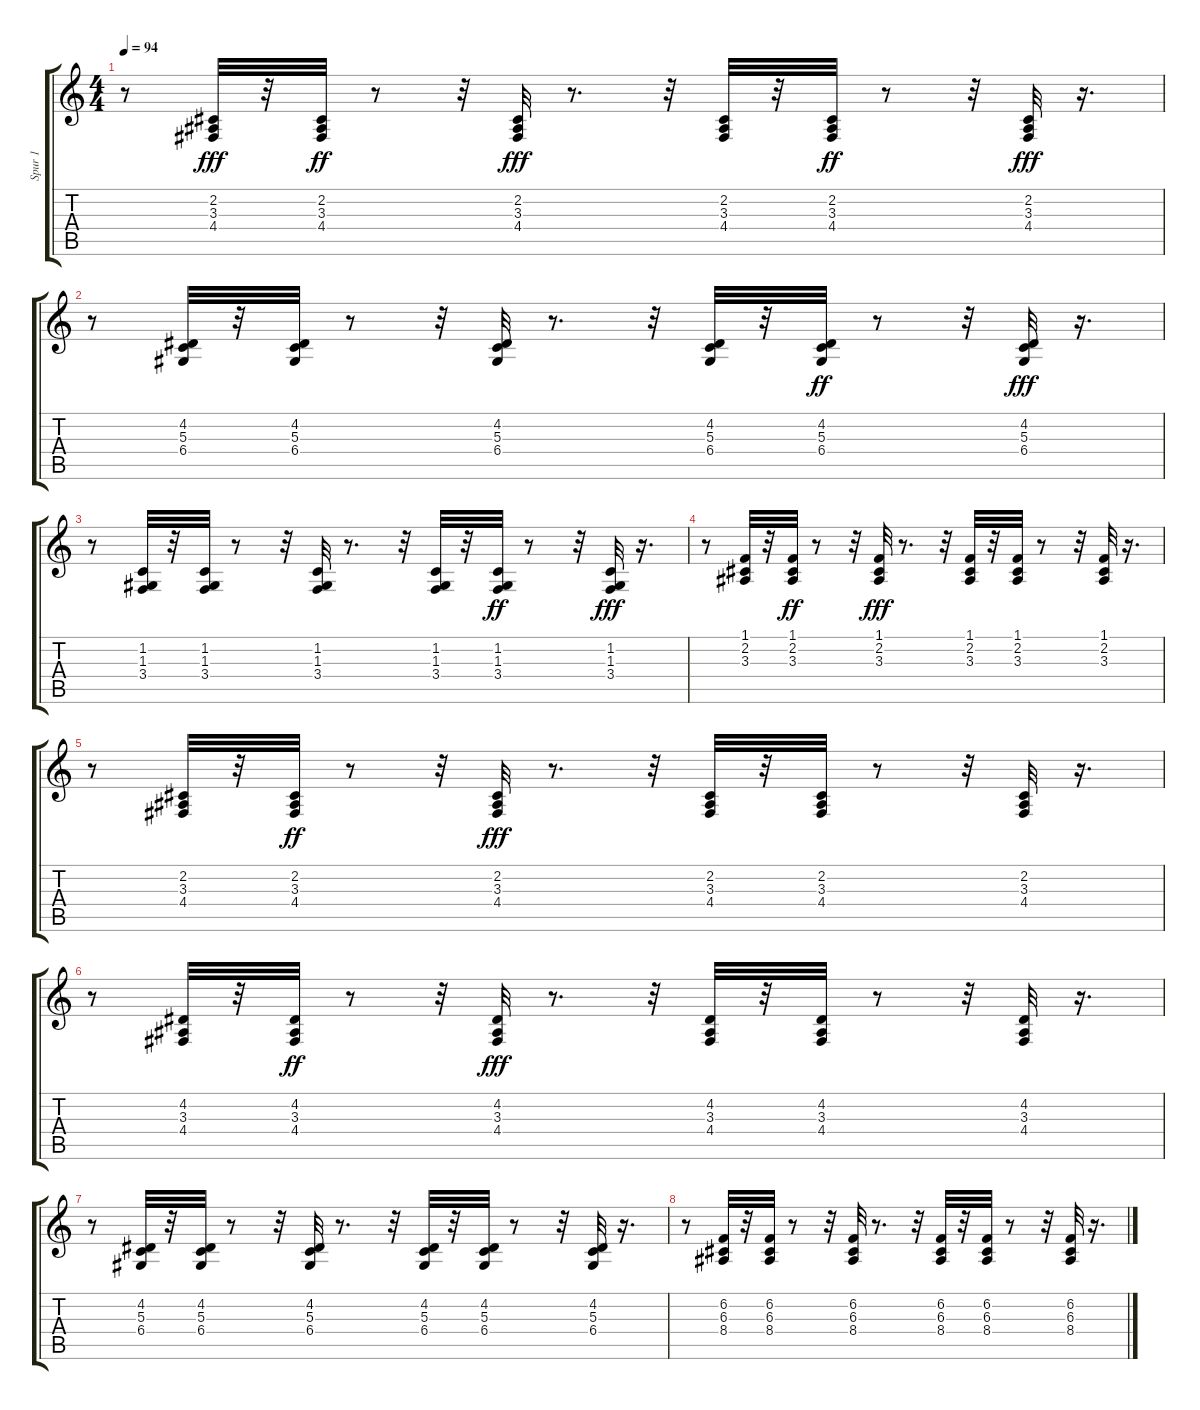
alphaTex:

\track ("Spur 1" "Spur 1") {instrument brightacousticpiano}
\staff {score tabs}
\tuning (E4 B3 G3 D3 A2 E2) {hide}
\ts (4 4)
\tempo 94
\clef g2
\ks c
r.8{dy fff} (2.2 3.3 4.4).32 r.32 (2.2 3.3 4.4).32{dy ff} r.8 r.32 (2.2 3.3 4.4).32{dy fff} r.8{d} r.32 (2.2 3.3 4.4).32 r.32 (2.2 3.3 4.4).32{dy ff} r.8 r.32 (2.2 3.3 4.4).32{dy fff} r.16{d} |
r.8 (4.2 5.3 6.4).32 r.32 (4.2 5.3 6.4).32 r.8 r.32 (4.2 5.3 6.4).32 r.8{d} r.32 (4.2 5.3 6.4).32 r.32 (4.2 5.3 6.4).32{dy ff} r.8 r.32 (4.2 5.3 6.4).32{dy fff} r.16{d} |
r.8 (1.2 1.3 3.4).32 r.32 (1.2 1.3 3.4).32 r.8 r.32 (1.2 1.3 3.4).32 r.8{d} r.32 (1.2 1.3 3.4).32 r.32 (1.2 1.3 3.4).32{dy ff} r.8 r.32 (1.2 1.3 3.4).32{dy fff} r.16{d} |
r.8 (1.1 2.2 3.3).32 r.32 (1.1 2.2 3.3).32{dy ff} r.8 r.32 (1.1 2.2 3.3).32{dy fff} r.8{d} r.32 (1.1 2.2 3.3).32 r.32 (1.1 2.2 3.3).32 r.8 r.32 (1.1 2.2 3.3).32 r.16{d} |
r.8 (2.2 3.3 4.4).32 r.32 (2.2 3.3 4.4).32{dy ff} r.8 r.32 (2.2 3.3 4.4).32{dy fff} r.8{d} r.32 (2.2 3.3 4.4).32 r.32 (2.2 3.3 4.4).32 r.8 r.32 (2.2 3.3 4.4).32 r.16{d} |
r.8 (4.2 3.3 4.4).32 r.32 (4.2 3.3 4.4).32{dy ff} r.8 r.32 (4.2 3.3 4.4).32{dy fff} r.8{d} r.32 (4.2 3.3 4.4).32 r.32 (4.2 3.3 4.4).32 r.8 r.32 (4.2 3.3 4.4).32 r.16{d} |
r.8 (4.2 5.3 6.4).32 r.32 (4.2 5.3 6.4).32 r.8 r.32 (4.2 5.3 6.4).32 r.8{d} r.32 (4.2 5.3 6.4).32 r.32 (4.2 5.3 6.4).32 r.8 r.32 (4.2 5.3 6.4).32 r.16{d} |
r.8 (6.2 6.3 8.4).32 r.32 (6.2 6.3 8.4).32 r.8 r.32 (6.2 6.3 8.4).32 r.8{d} r.32 (6.2 6.3 8.4).32 r.32 (6.2 6.3 8.4).32 r.8 r.32 (6.2 6.3 8.4).32 r.16{d}
